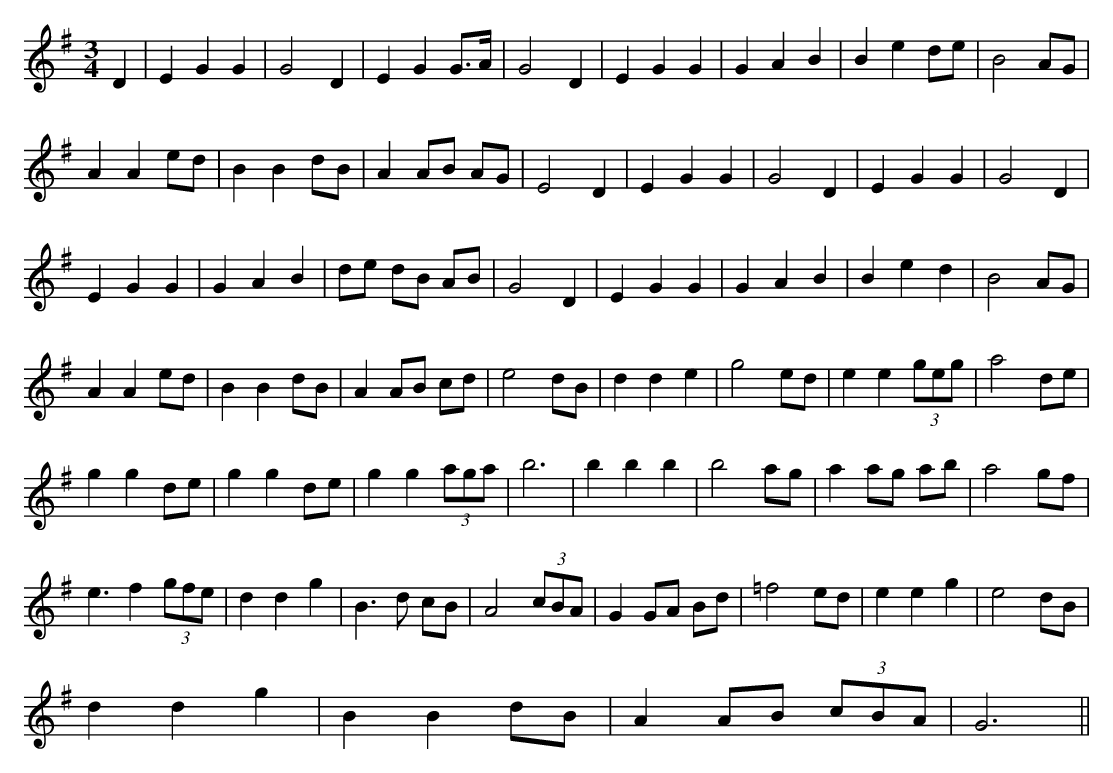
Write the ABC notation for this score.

X:1
M:3/4
K:G
D2|E2 G2 G2|G4 D2|E2 G2 G>A|G4 D2|E2 G2 G2|G2 A2 B2|B2 e2 de|B4 AG|
A2 A2 ed|B2 B2 dB|A2 AB AG|E4 D2|E2 G2 G2|G4 D2|E2 G2 G2|G4 D2|
E2 G2 G2|G2 A2 B2|de dB AB|G4 D2|E2 G2 G2|G2 A2 B2|B2 e2 d2|B4 AG|
A2 A2 ed|B2 B2 dB|A2 AB cd|e4 dB|d2 d2 e2|g4 ed|e2 e2 (3geg|a4 de|
g2 g2 de|g2 g2 de|g2 g2 (3aga|b6|b2 b2 b2|b4 ag|a2 ag ab|a4 gf|
e3 f2 (3gfe|d2 d2 g2|B3 d cB|A4 (3cBA|G2 GA Bd|=f4 ed|e2 e2 g2|e4 dB|
d2 d2 g2|B2 B2 dB|A2 AB (3cBA|G6||
